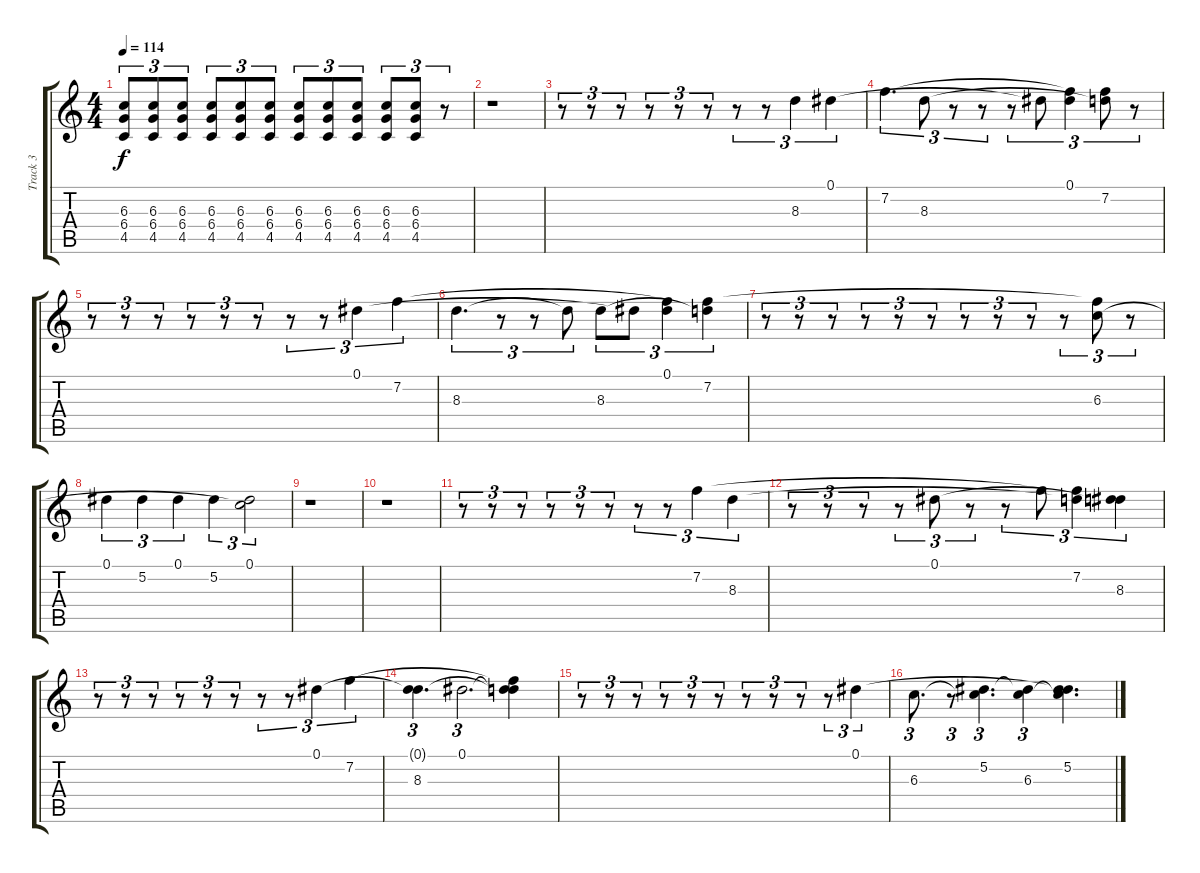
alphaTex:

\track ("Track 3" "Track 3") {instrument electricguitarclean}
\staff {score tabs}
\tuning (Eb4 Bb3 Gb3 Db3 Ab2 Eb2) {hide}
\ts (4 4)
\tempo 114
\clef g2
\ks c
(6.3 6.4 4.5).8{tu (3 2) dy f} (6.3 6.4 4.5).8{tu (3 2)} (6.3 6.4 4.5).8{tu (3 2)} (6.3 6.4 4.5).8{tu (3 2)} (6.3 6.4 4.5).8{tu (3 2)} (6.3 6.4 4.5).8{tu (3 2)} (6.3 6.4 4.5).8{tu (3 2)} (6.3 6.4 4.5).8{tu (3 2)} (6.3 6.4 4.5).8{tu (3 2)} (6.3 6.4 4.5).8{tu (3 2)} (6.3 6.4 4.5).8{tu (3 2)} r.8{tu (3 2)} |
r.1 |
r.8{tu (3 2)} r.8{tu (3 2)} r.8{tu (3 2)} r.8{tu (3 2)} r.8{tu (3 2)} r.8{tu (3 2)} r.8{tu (3 2)} r.8{tu (3 2)} 8.3.4{tu (3 2) instrument electricguitarclean} 0.1.4{tu (3 2)} |
7.2.4{d tu (3 2)} 8.3.8{tu (3 2)} r.8{tu (3 2)} r.8{tu (3 2)} r.8{tu (3 2)} 0.1{t}.8{tu (3 2)} (0.1 7.2{t}).4{tu (3 2)} (7.2 8.3{t}).8{tu (3 2)} r.8{tu (3 2)} |
r.8{tu (3 2)} r.8{tu (3 2)} r.8{tu (3 2)} r.8{tu (3 2)} r.8{tu (3 2)} r.8{tu (3 2)} r.8{tu (3 2)} r.8{tu (3 2)} 0.1.4{tu (3 2)} 7.2.4{tu (3 2)} |
8.3.4{d tu (3 2)} r.8{tu (3 2)} r.8{tu (3 2)} 8.3{t}.8{tu (3 2)} 8.3.8{tu (3 2)} 0.1{t}.8{tu (3 2)} (0.1 7.2{t}).4{tu (3 2)} (7.2 8.3{t}).4{tu (3 2)} |
r.8{tu (3 2)} r.8{tu (3 2)} r.8{tu (3 2)} r.8{tu (3 2)} r.8{tu (3 2)} r.8{tu (3 2)} r.8{tu (3 2)} r.8{tu (3 2)} r.8{tu (3 2)} r.8{tu (3 2)} (7.2{t} 6.3).8{tu (3 2)} r.8{tu (3 2)} |
0.1.4{tu (3 2)} 5.2.4{tu (3 2)} 0.1.4{tu (3 2)} 5.2.4{tu (3 2)} (0.1 6.3{t}).2{tu (3 2)} |
r.1 |
r.1 |
r.8{tu (3 2)} r.8{tu (3 2)} r.8{tu (3 2)} r.8{tu (3 2)} r.8{tu (3 2)} r.8{tu (3 2)} r.8{tu (3 2)} r.8{tu (3 2)} 7.2.4{tu (3 2)} 8.3.4{tu (3 2)} |
r.8{tu (3 2)} r.8{tu (3 2)} r.8{tu (3 2)} r.8{tu (3 2)} 0.1.8{tu (3 2)} r.8{tu (3 2)} r.8{tu (3 2)} 7.2{t}.8{tu (3 2)} (7.2 8.3{t}).4{tu (3 2)} (0.1{t} 8.3).4{tu (3 2)} |
r.8{tu (3 2)} r.8{tu (3 2)} r.8{tu (3 2)} r.8{tu (3 2)} r.8{tu (3 2)} r.8{tu (3 2)} r.8{tu (3 2)} r.8{tu (3 2)} 0.1.4{tu (3 2)} 7.2.4{tu (3 2)} |
(0.1{t} 8.3).4{d tu (3 2)} 0.1.2{d tu (3 2)} (0.1{t} 7.2{t} 8.3{t}).4 |
r.8{tu (3 2)} r.8{tu (3 2)} r.8{tu (3 2)} r.8{tu (3 2)} r.8{tu (3 2)} r.8{tu (3 2)} r.8{tu (3 2)} r.8{tu (3 2)} r.8{tu (3 2)} r.8{tu (3 2)} 0.1.4{tu (3 2)} |
6.3.8{d tu (3 2)} r.8{tu (3 2)} (5.2 6.3{t}).4{d tu (3 2)} (5.2{t} 6.3).4{tu (3 2)} (0.1{t} 5.2 6.3{t}).4{d}
